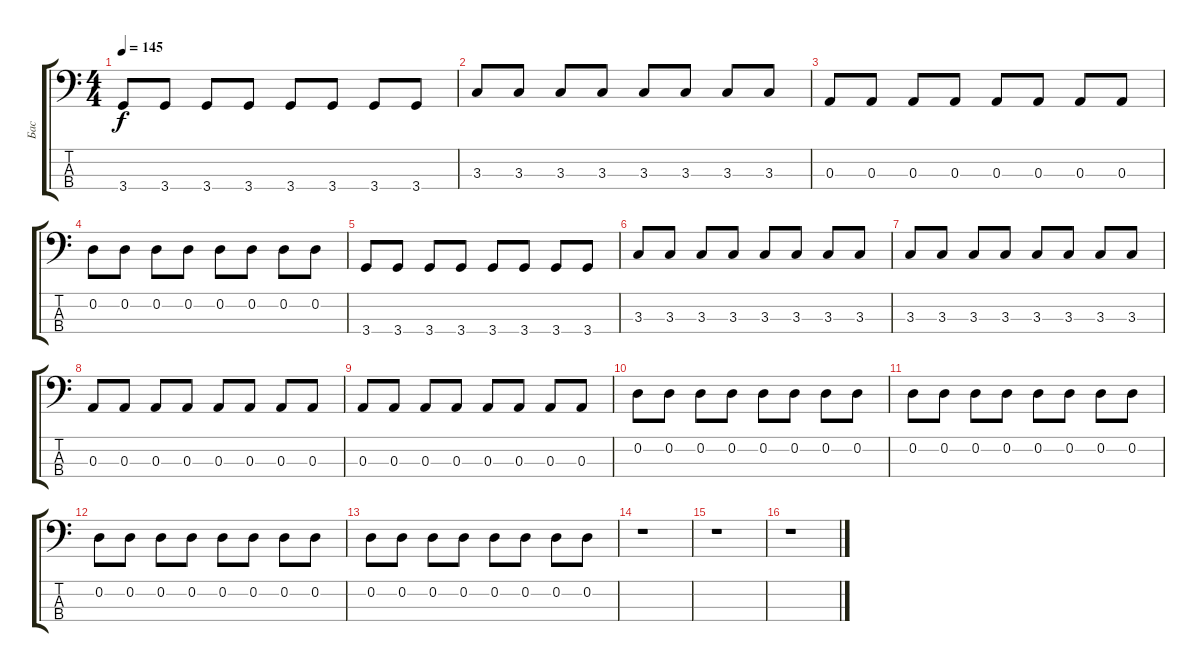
\track ("Бас" "Бас") {instrument electricbasspick}
\staff {score tabs}
\tuning (G2 D2 A1 E1) {hide}
\ts (4 4)
\tempo 145
\clef f4
\ks c
3.4.8{dy f} 3.4.8 3.4.8 3.4.8 3.4.8 3.4.8 3.4.8 3.4.8 |
3.3.8 3.3.8 3.3.8 3.3.8 3.3.8 3.3.8 3.3.8 3.3.8 |
0.3.8 0.3.8 0.3.8 0.3.8 0.3.8 0.3.8 0.3.8 0.3.8 |
0.2.8 0.2.8 0.2.8 0.2.8 0.2.8 0.2.8 0.2.8 0.2.8 |
3.4.8 3.4.8 3.4.8 3.4.8 3.4.8 3.4.8 3.4.8 3.4.8 |
3.3.8 3.3.8 3.3.8 3.3.8 3.3.8 3.3.8 3.3.8 3.3.8 |
3.3.8 3.3.8 3.3.8 3.3.8 3.3.8 3.3.8 3.3.8 3.3.8 |
0.3.8 0.3.8 0.3.8 0.3.8 0.3.8 0.3.8 0.3.8 0.3.8 |
0.3.8 0.3.8 0.3.8 0.3.8 0.3.8 0.3.8 0.3.8 0.3.8 |
0.2.8 0.2.8 0.2.8 0.2.8 0.2.8 0.2.8 0.2.8 0.2.8 |
0.2.8 0.2.8 0.2.8 0.2.8 0.2.8 0.2.8 0.2.8 0.2.8 |
0.2.8 0.2.8 0.2.8 0.2.8 0.2.8 0.2.8 0.2.8 0.2.8 |
0.2.8 0.2.8 0.2.8 0.2.8 0.2.8 0.2.8 0.2.8 0.2.8 |
r.1 |
r.1 |
r.1
